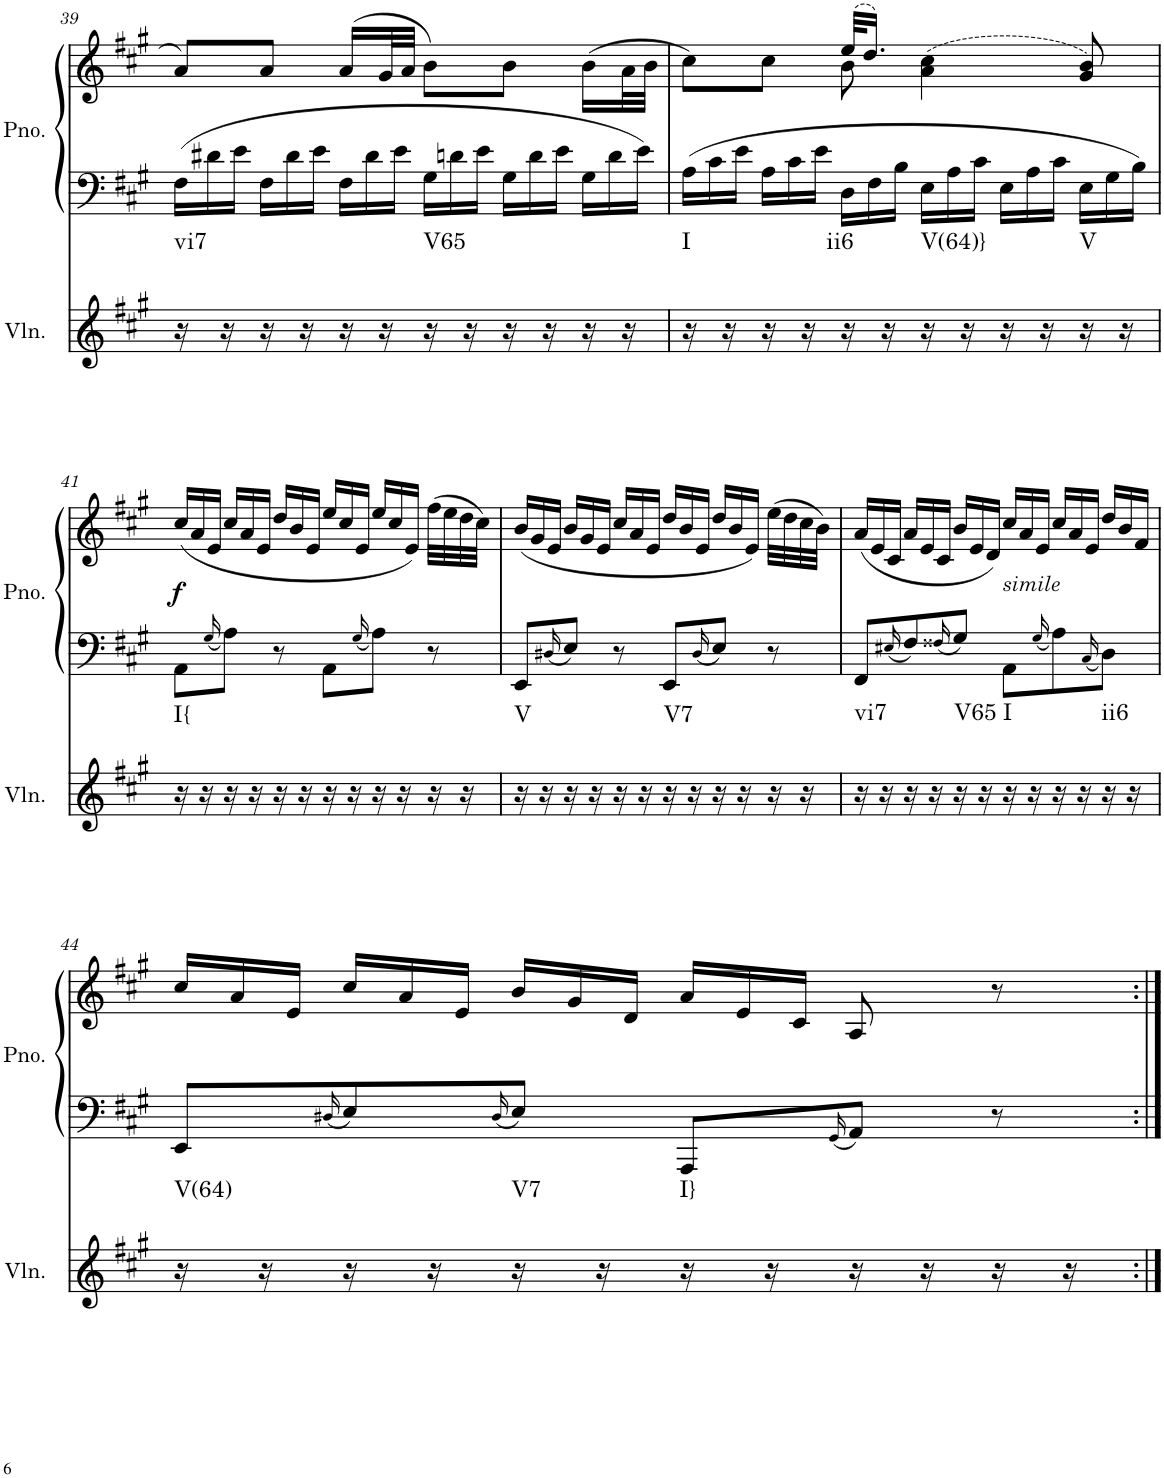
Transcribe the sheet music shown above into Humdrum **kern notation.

**kern	**harte	**kern	**kern	**dynam
*part2	*part2	*part1	*part1	*part1
*staff3	*	*staff2	*staff1	*staff1/2
*I"Violin	*	*I"Piano	*	*
*I'Vln.	*	*I'Pno.	*	*
!!LO:PB:g=z
*clefG2	*	*clefF4	*clefG2	*
*k[f#c#g#]	*	*k[f#c#g#]	*k[f#c#g#]	*
*M6/8	*	*M6/8	*M6/8	*
*	*	*Xtuplet	*	*
=39	=39	=39	=39	=39
!	!LO:H:kt=vi7	!	!	!
16r	N	24F#\LL	8a/L	.
.	.	24d#X\	.	.
16r	.	.	.	.
.	.	24e\JJ	.	.
16r	.	24F#\LL	8a/J	.
.	.	24d#\	.	.
16r	.	.	.	.
.	.	24e\JJ	.	.
16r	.	24F#\LL	(16a/LL	.
.	.	24d#\	.	.
16r	.	.	32g#/L	.
.	.	24e\JJ	.	.
.	.	.	32a/JJJ	.
!	!LO:H:kt=V65	!	!	!
16r	N	24G#\LL	8b\L)	.
.	.	24dn\	.	.
16r	.	.	.	.
.	.	24e\JJ	.	.
16r	.	24G#\LL	8b\J	.
.	.	24d\	.	.
16r	.	.	.	.
.	.	24e\JJ	.	.
16r	.	24G#\LL	(16b\LL	.
.	.	24d\	.	.
16r	.	.	32a\L	.
.	.	24e\JJ	.	.
.	.	.	32b\JJJ	.
=40	=40	=40	=40	=40
*	*	*	*^	*
!	!LO:H:kt=I	!	!	!	!
16r	N	24A\LL	8cc#\L)	4ryy	.
.	.	24c#\	.	.	.
16r	.	.	.	.	.
.	.	24e\JJ	.	.	.
16r	.	24A\LL	8cc#\J	.	.
.	.	24c#\	.	.	.
16r	.	.	.	.	.
.	.	24e\JJ	.	.	.
!	!LO:H:kt=ii6	!	!	!	!
16r	N	24D\LL	(32ee/KLL	8b\	.
.	.	.	16.dd/JJ)	.	.
.	.	24F#\	.	.	.
16r	.	.	.	.	.
.	.	24B\JJ	.	.	.
!	!LO:H:kt=V(64)}	!	!	!	!
16r	N	24E\LL	(4a\ 4cc#\	4.ryy	.
.	.	24A\	.	.	.
16r	.	.	.	.	.
.	.	24c#\JJ	.	.	.
16r	.	24E\LL	.	.	.
.	.	24A\	.	.	.
16r	.	.	.	.	.
.	.	24c#\JJ	.	.	.
!	!LO:H:kt=V	!	!	!	!
16r	N	24E\LL	8g#/ 8b/)	.	.
.	.	24G#\	.	.	.
16r	.	.	.	.	.
.	.	24B\JJ	.	.	.
*	*	*	*v	*v	*
!!LO:LB:g=z
=41	=41	=41	=41	=41
*	*	*	*Xtuplet	*
!	!LO:H:kt=I{	!	!	!LO:DY:b
16r	N	8AA\L	(24cc#/LL	f
.	.	.	24a/	.
16r	.	.	.	.
.	.	.	24e/JJ	.
.	.	16qG#/	.	.
16r	.	8A\J	24cc#/LL	.
.	.	.	24a/	.
16r	.	.	.	.
.	.	.	24e/JJ	.
16r	.	8r	24dd/LL	.
.	.	.	24b/	.
16r	.	.	.	.
.	.	.	24e/JJ	.
16r	.	8AA\L	24ee/LL	.
.	.	.	24cc#/	.
16r	.	.	.	.
.	.	.	24e/JJ	.
.	.	16qG#/	.	.
16r	.	8A\J	24ee/LL	.
.	.	.	24cc#/	.
16r	.	.	.	.
.	.	.	24e/JJ)	.
16r	.	8r	(32ff#\LLL	.
.	.	.	32ee\	.
16r	.	.	32dd\	.
.	.	.	32cc#\JJJ)	.
=42	=42	=42	=42	=42
!	!LO:H:kt=V	!	!	!
16r	N	8EE/L	(24b/LL	.
.	.	.	24g#/	.
16r	.	.	.	.
.	.	.	24e/JJ	.
.	.	16qD#X/	.	.
16r	.	8E/J	24b/LL	.
.	.	.	24g#/	.
16r	.	.	.	.
.	.	.	24e/JJ	.
16r	.	8r	24cc#/LL	.
.	.	.	24a/	.
16r	.	.	.	.
.	.	.	24e/JJ	.
!	!LO:H:kt=V7	!	!	!
16r	N	8EE/L	24dd/LL	.
.	.	.	24b/	.
16r	.	.	.	.
.	.	.	24e/JJ	.
.	.	16qD#/	.	.
16r	.	8E/J	24dd/LL	.
.	.	.	24b/	.
16r	.	.	.	.
.	.	.	24e/JJ)	.
16r	.	8r	(32ee\LLL	.
.	.	.	32dd\	.
16r	.	.	32cc#\	.
.	.	.	32b\JJJ)	.
=43	=43	=43	=43	=43
!	!LO:H:kt=vi7	!	!	!
16r	N	8FF#/L	(24a/LL	.
.	.	.	24e/	.
16r	.	.	.	.
.	.	.	24c#/JJ	.
.	.	16qE#X/	.	.
16r	.	8F#/	24a/LL	.
.	.	.	24e/	.
16r	.	.	.	.
.	.	.	24c#/JJ	.
.	.	16qF##X/	.	.
!	!LO:H:kt=V65	!	!	!
16r	N	8G#/J	24b/LL	.
.	.	.	24e/	.
16r	.	.	.	.
.	.	.	24d/JJ)	.
!	!LO:H:kt=I	!	!LO:TX:b:i:t=simile	!
16r	N	8AA\L	24cc#/LL	.
.	.	.	24a/	.
16r	.	.	.	.
.	.	.	24e/JJ	.
.	.	16qG#/	.	.
16r	.	8A\	24cc#/LL	.
.	.	.	24a/	.
16r	.	.	.	.
.	.	.	24e/JJ	.
.	.	16qC#/	.	.
!	!LO:H:kt=ii6	!	!	!
16r	N	8D\J	24dd/LL	.
.	.	.	24b/	.
16r	.	.	.	.
.	.	.	24f#/JJ	.
!!LO:LB:g=z
=44	=44	=44	=44	=44
!	!LO:H:kt=V(64)	!	!	!
16r	N	8EE/L	24cc#/LL	.
.	.	.	24a/	.
16r	.	.	.	.
.	.	.	24e/JJ	.
.	.	16qD#X/	.	.
16r	.	8E/	24cc#/LL	.
.	.	.	24a/	.
16r	.	.	.	.
.	.	.	24e/JJ	.
.	.	16qD#/	.	.
!	!LO:H:kt=V7	!	!	!
16r	N	8E/J	24b/LL	.
.	.	.	24g#/	.
16r	.	.	.	.
.	.	.	24d/JJ	.
!	!LO:H:kt=I}	!	!	!
16r	N	8AAA/L	24a/LL	.
.	.	.	24e/	.
16r	.	.	.	.
.	.	.	24c#/JJ	.
.	.	16qGG#/	.	.
16r	.	8AA/J	8A/	.
16r	.	.	.	.
16r	.	8r	8r	.
16r	.	.	.	.
=:|!	=:|!	=:|!	=:|!	=:|!
*-	*-	*-	*-	*-
